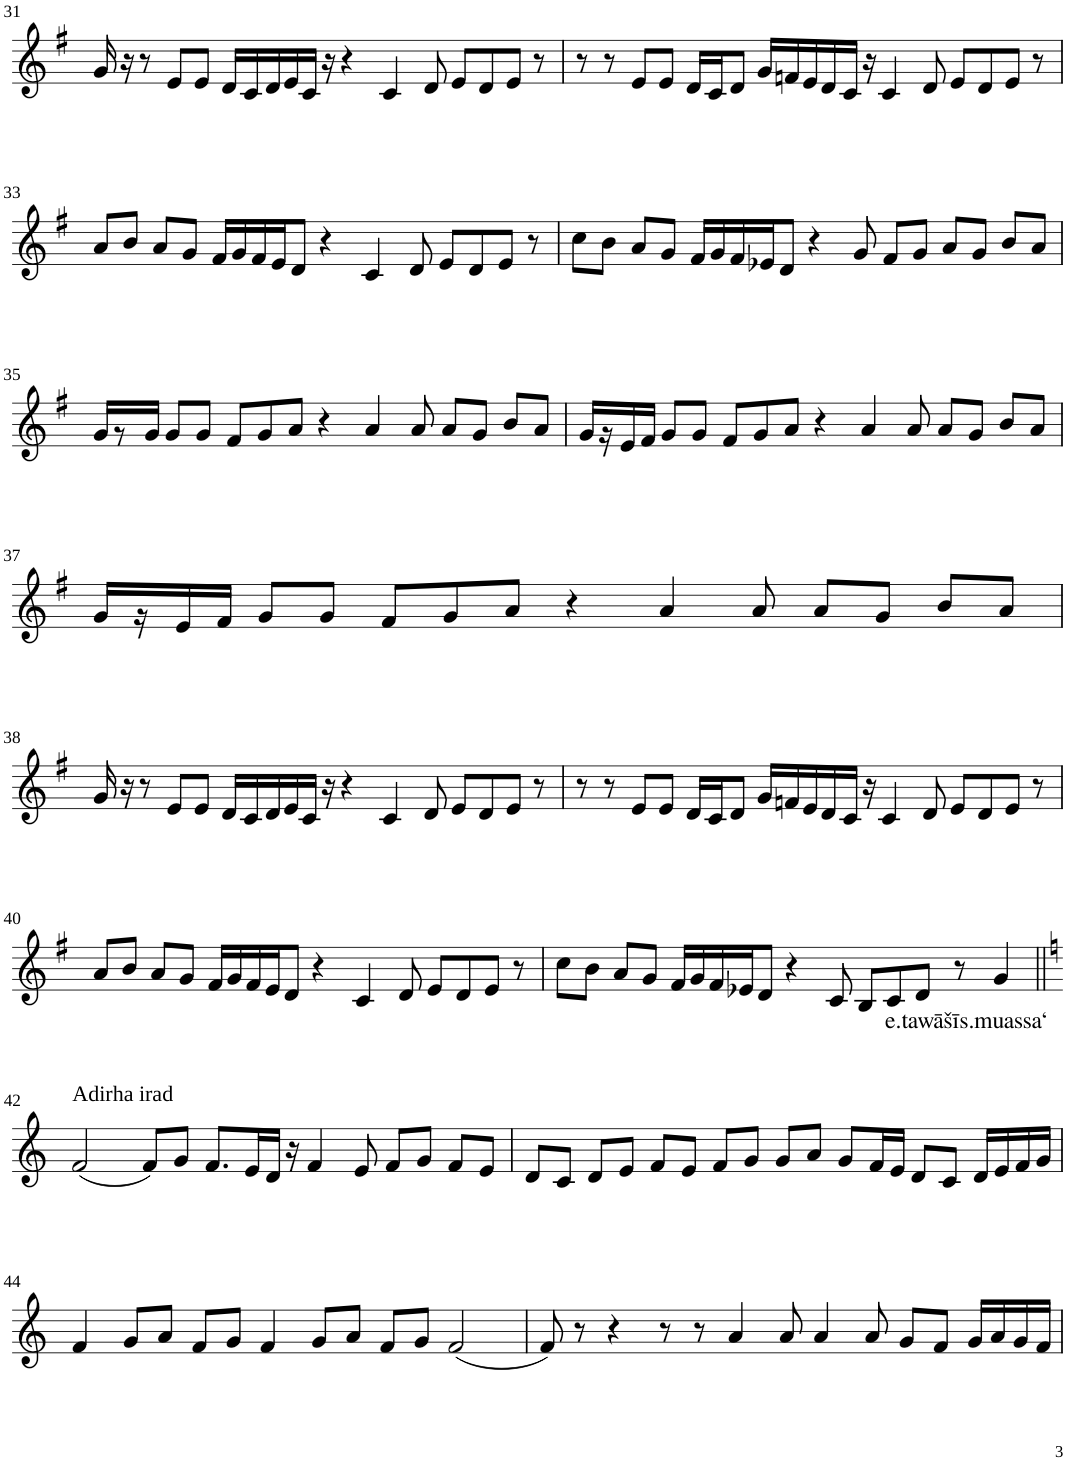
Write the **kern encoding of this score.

**kern	**text
*part1	*part1
*staff1	*staff1
*I"Violin	*
!!LO:PB:g=z
*clefG2	*
*k[f#]	*
*G:	*
*M8/4	*
=31	=31
16g/	.
16r	.
8r	.
8e/L	.
8e/J	.
16d/LL	.
16c/	.
16d/	.
16e/	.
16c/JJ	.
16r	.
4r	.
4c/	.
8d/	.
8e/L	.
8d/	.
8e/J	.
8r	.
=32	=32
8r	.
8r	.
8e/L	.
8e/J	.
16d/LL	.
16c/J	.
8d/J	.
16g/LL	.
16fn/	.
16e/	.
16d/	.
16c/JJ	.
16r	.
4c/	.
8d/	.
8e/L	.
8d/	.
8e/J	.
8r	.
!!LO:LB:g=z
=33	=33
8a/L	.
8b/J	.
8a/L	.
8g/J	.
16f#/LL	.
16g/	.
16f#/	.
16e/J	.
8d/J	.
4r	.
4c/	.
8d/	.
8e/L	.
8d/	.
8e/J	.
8r	.
=34	=34
8cc\L	.
8b\J	.
8a/L	.
8g/J	.
16f#/LL	.
16g/	.
16f#/	.
16e-X/J	.
8d/J	.
4r	.
8g/	.
8f#/L	.
8g/J	.
8a/L	.
8g/J	.
8b/L	.
8a/J	.
!!LO:LB:g=z
=35	=35
16g/KL	.
8r	.
16g/Jk	.
8g/L	.
8g/J	.
8f#/L	.
8g/	.
8a/J	.
4r	.
4a/	.
8a/	.
8a/L	.
8g/J	.
8b/L	.
8a/J	.
=36	=36
16g/LL	.
16r	.
16e/	.
16f#/JJ	.
8g/L	.
8g/J	.
8f#/L	.
8g/	.
8a/J	.
4r	.
4a/	.
8a/	.
8a/L	.
8g/J	.
8b/L	.
8a/J	.
!!LO:LB:g=z
=37	=37
16g/LL	.
16r	.
16e/	.
16f#/JJ	.
8g/L	.
8g/J	.
8f#/L	.
8g/	.
8a/J	.
4r	.
4a/	.
8a/	.
8a/L	.
8g/J	.
8b/L	.
8a/J	.
!!LO:LB:g=z
=38	=38
16g/	.
16r	.
8r	.
8e/L	.
8e/J	.
16d/LL	.
16c/	.
16d/	.
16e/	.
16c/JJ	.
16r	.
4r	.
4c/	.
8d/	.
8e/L	.
8d/	.
8e/J	.
8r	.
=39	=39
8r	.
8r	.
8e/L	.
8e/J	.
16d/LL	.
16c/J	.
8d/J	.
16g/LL	.
16fn/	.
16e/	.
16d/	.
16c/JJ	.
16r	.
4c/	.
8d/	.
8e/L	.
8d/	.
8e/J	.
8r	.
!!LO:LB:g=z
=40	=40
8a/L	.
8b/J	.
8a/L	.
8g/J	.
16f#/LL	.
16g/	.
16f#/	.
16e/J	.
8d/J	.
4r	.
4c/	.
8d/	.
8e/L	.
8d/	.
8e/J	.
8r	.
=41	=41
8cc\L	.
8b\J	.
8a/L	.
8g/J	.
16f#/LL	.
16g/	.
16f#/	.
16e-X/J	.
8d/J	.
4r	.
8c/	.
8B/L	.
8c/	.
!	!LO:LY:b
8d/J	e.tawāšī
8r	.
!	!LO:LY:b
4g/	s.muassa‘
!!LO:LB:g=z
=42||	=42||
*k[]	*
*C:	*
!LO:TX:a:t=Adirha irad	!
(2f/	.
8f/L)	.
8g/J	.
8.f/L	.
16e/L	.
16d/JJ	.
16r	.
4f/	.
8e/	.
8f/L	.
8g/J	.
8f/L	.
8e/J	.
=43	=43
8d/L	.
8c/J	.
8d/L	.
8e/J	.
8f/L	.
8e/J	.
8f/L	.
8g/J	.
8g/L	.
8a/J	.
8g/L	.
16f/L	.
16e/JJ	.
8d/L	.
8c/J	.
16d/LL	.
16e/	.
16f/	.
16g/JJ	.
!!LO:LB:g=z
=44	=44
4f/	.
8g/L	.
8a/J	.
8f/L	.
8g/J	.
4f/	.
8g/L	.
8a/J	.
8f/L	.
8g/J	.
(2f/	.
=45	=45
8f/)	.
8r	.
4r	.
8r	.
8r	.
4a/	.
8a/	.
4a/	.
8a/	.
8g/L	.
8f/J	.
16g/LL	.
16a/	.
16g/	.
16f/JJ	.
=	=
*-	*-
